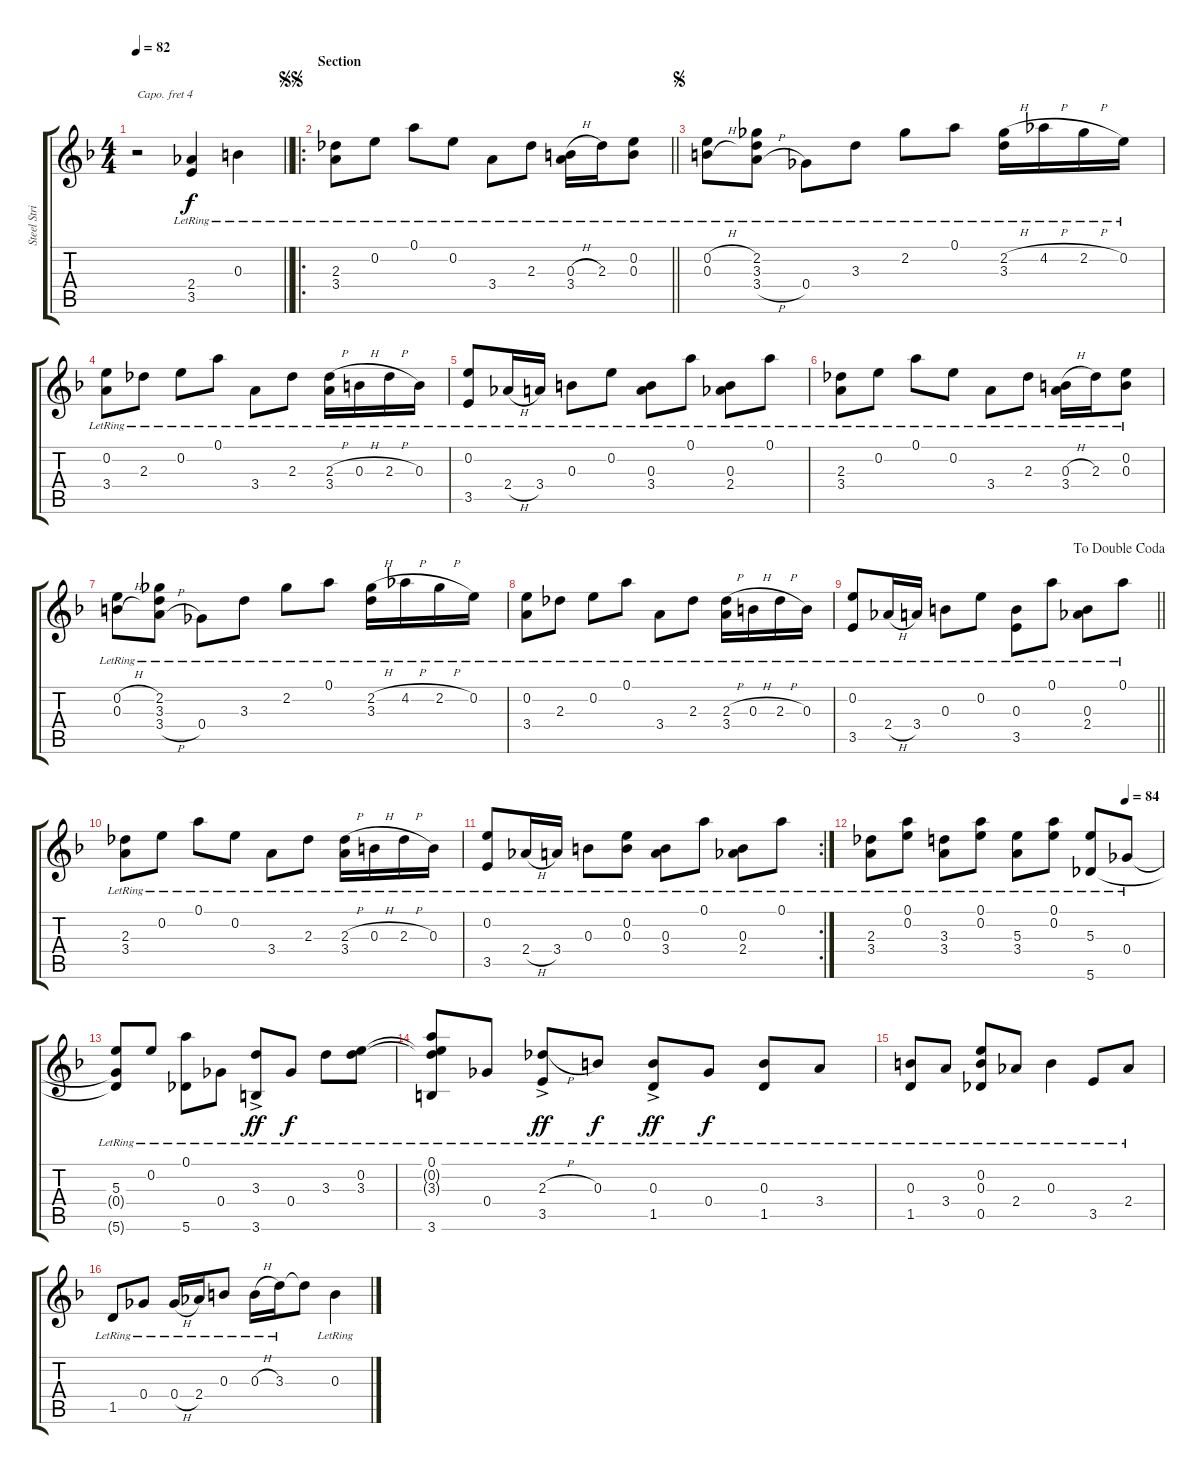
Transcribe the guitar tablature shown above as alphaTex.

\track ("Steel String Acoustic Guitar" "Steel Stri") {instrument acousticguitarsteel}
\staff {score tabs}
\capo 4
\tuning (F4 C4 G3 D3 A2 E2) {hide}
\ts (4 4)
\tempo 82
\clef g2
\barLineRight lightlight
\ks f
r.2{dy f instrument acousticguitarsteel} (2.4{lr} 3.5{lr}).4 0.3{lr}.4 |
\ro
\section ("" "Section")
\jump segnosegno
\barLineRight lightlight
(2.3{lr} 3.4{lr}).8 0.2{lr}.8 0.1{lr}.8 0.2{lr}.8 3.4{lr}.8 2.3{lr}.8 (0.3{h lr} 3.4{lr}).16 2.3{lr}.16 (0.2{lr} 0.3{lr}).8 |
\jump segno
(0.2{h lr} 0.3{h lr}).8 (2.2{lr} 3.3{lr} 3.4{h lr}).8 0.4{lr}.8 3.3{lr}.8 2.2{lr}.8 0.1{lr}.8 (2.2{h lr} 3.3{lr}).16 4.2{h lr}.16 2.2{h lr}.16 0.2{lr}.16 |
(0.2{lr} 3.4{lr}).8 2.3{lr}.8 0.2{lr}.8 0.1{lr}.8 3.4{lr}.8 2.3{lr}.8 (2.3{h lr} 3.4{lr}).16 0.3{h lr}.16 2.3{h lr}.16 0.3{lr}.16 |
(0.2{lr} 3.5{lr}).8 2.4{h lr}.16 3.4{lr}.16 0.3{lr}.8 0.2{lr}.8 (0.3{lr} 3.4{lr}).8 0.1{lr}.8 (0.3{lr} 2.4{lr}).8 0.1{lr}.8 |
(2.3{lr} 3.4{lr}).8 0.2{lr}.8 0.1{lr}.8 0.2{lr}.8 3.4{lr}.8 2.3{lr}.8 (0.3{h lr} 3.4{lr}).16 2.3{lr}.16 (0.2{lr} 0.3{lr}).8 |
(0.2{h lr} 0.3{h lr}).8 (2.2{lr} 3.3{lr} 3.4{h lr}).8 0.4{lr}.8 3.3{lr}.8 2.2{lr}.8 0.1{lr}.8 (2.2{h lr} 3.3{lr}).16 4.2{h lr}.16 2.2{h lr}.16 0.2{lr}.16 |
(0.2{lr} 3.4{lr}).8 2.3{lr}.8 0.2{lr}.8 0.1{lr}.8 3.4{lr}.8 2.3{lr}.8 (2.3{h lr} 3.4{lr}).16 0.3{h lr}.16 2.3{h lr}.16 0.3{lr}.16 |
\jump dadoublecoda
\barLineRight lightlight
(0.2{lr} 3.5{lr}).8 2.4{h lr}.16 3.4{lr}.16 0.3{lr}.8 0.2{lr}.8 (0.3{lr} 3.5{lr}).8 0.1{lr}.8 (0.3{lr} 2.4{lr}).8 0.1{lr}.8 |
(2.3{lr} 3.4{lr}).8 0.2{lr}.8 0.1{lr}.8 0.2{lr}.8 3.4{lr}.8 2.3{lr}.8 (2.3{h lr} 3.4{lr}).16 0.3{h lr}.16 2.3{h lr}.16 0.3{lr}.16 |
\rc 2
(0.2{lr} 3.5{lr}).8 2.4{h lr}.16 3.4{lr}.16 0.3{lr}.8 (0.2{lr} 0.3{lr}).8 (0.3{lr} 3.4{lr}).8 0.1{lr}.8 (0.3{lr} 2.4{lr}).8 0.1{lr}.8 |
\tempo (84 0.875)
(2.3{lr} 3.4{lr}).8 (0.1{lr} 0.2{lr}).8 (3.3{lr} 3.4{lr}).8 (0.1{lr} 0.2{lr}).8 (5.3{lr} 3.4{lr}).8 (0.1{lr} 0.2{lr}).8 (5.3{lr} 5.6{lr}).8 0.4{lr}.8 |
(5.3{lr} 0.4{t} 5.6{t}).8 0.2{lr}.8 (0.1{lr} 5.6{lr}).8 0.4{lr}.8 (3.3{ac lr} 3.6{ac lr}).8{dy ff} 0.4{lr}.8{dy f} 3.3{lr}.8 (0.2{lr} 3.3{lr}).8 |
(0.1{lr} 0.2{t} 3.3{t} 3.6{lr}).8 0.4{lr}.8 (2.3{h ac lr} 3.5{ac lr}).8{dy ff} 0.3{lr}.8{dy f} (0.3{ac lr} 1.5{ac lr}).8{dy ff} 0.4{lr}.8{dy f} (0.3{lr} 1.5{lr}).8 3.4{lr}.8 |
(0.3{lr} 1.5{lr}).8 3.4{lr}.8 (0.2{lr} 0.3{lr} 0.5{lr}).8 2.4{lr}.8 0.3{lr}.4 3.5{lr}.8 2.4{lr}.8 |
1.5{lr}.8 0.4{lr}.8 0.4{h lr}.16 2.4{lr}.16 0.3{lr}.8 0.3{h lr}.16 3.3{lr}.16 3.3{t}.8 0.3{lr}.4
